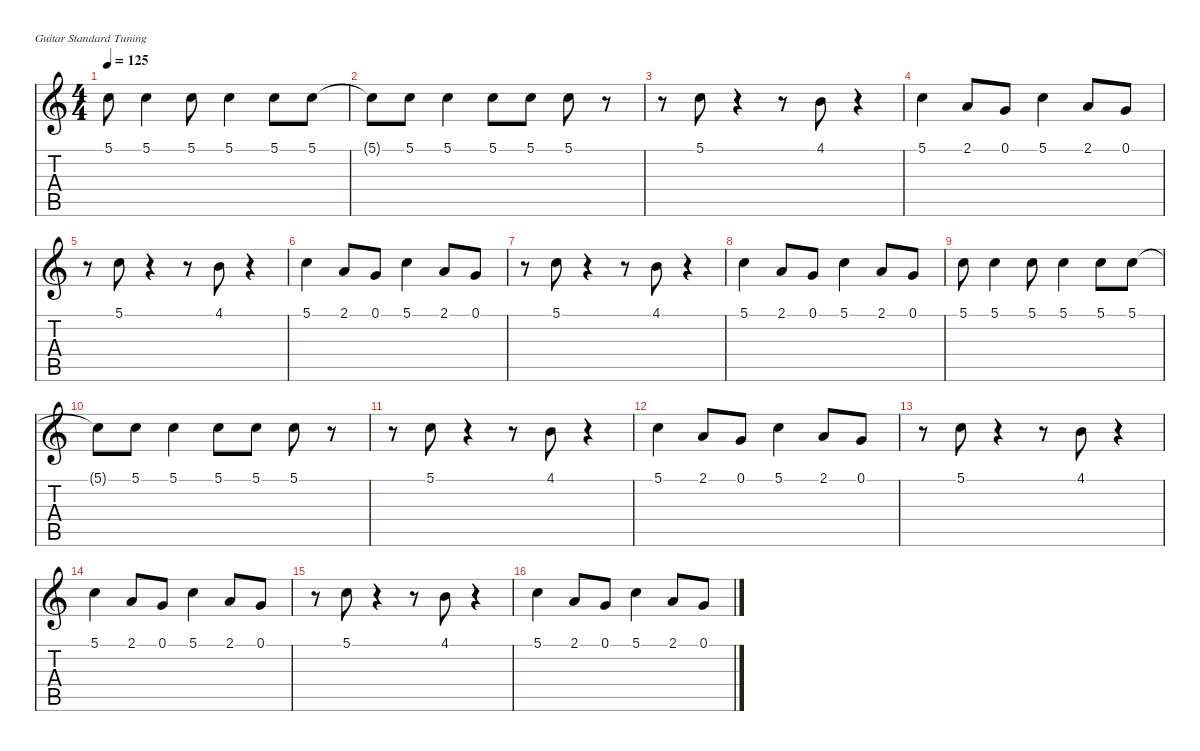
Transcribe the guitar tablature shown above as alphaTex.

\defaultSystemsLayout 4
\hideDynamics
\bracketExtendMode nobrackets
\singleTrackTrackNamePolicy hidden
\multiTrackTrackNamePolicy hidden
\otherSystemsTrackNameOrientation horizontal
\track ("Brass 1" "tpt.") {instrument brasssection}
\staff {score tabs}
\tuning (E4 B3 G3 D3 A2 E2)
\displaytranspose 3
\ts (4 4)
\tempo 125
\clef g2
\ks c
5.1.8{dy f beam Down} 5.1.4{beam Down} 5.1.8{beam Down} 5.1.4{beam Down} 5.1.8{beam Down} 5.1.8{beam Down} |
5.1{t}.8{beam Down} 5.1.8{beam Down} 5.1.4{beam Down} 5.1.8{beam Down} 5.1.8{beam Down} 5.1.8{beam Down} r.8{beam Down} |
r.8{beam Down} 5.1.8{beam Down} r.4{beam Down} r.8{beam Down} 4.1.8{beam Down} r.4{beam Down} |
5.1.4{beam Down} 2.1.8{beam Up} 0.1.8{beam Up} 5.1.4{beam Down} 2.1.8{beam Up} 0.1.8{beam Up} |
r.8{beam Down} 5.1.8{beam Down} r.4{beam Down} r.8{beam Down} 4.1.8{beam Down} r.4{beam Down} |
5.1.4{beam Down} 2.1.8{beam Up} 0.1.8{beam Up} 5.1.4{beam Down} 2.1.8{beam Up} 0.1.8{beam Up} |
r.8{beam Down} 5.1.8{beam Down} r.4{beam Down} r.8{beam Down} 4.1.8{beam Down} r.4{beam Down} |
5.1.4{beam Down} 2.1.8{beam Up} 0.1.8{beam Up} 5.1.4{beam Down} 2.1.8{beam Up} 0.1.8{beam Up} |
5.1.8{beam Down} 5.1.4{beam Down} 5.1.8{beam Down} 5.1.4{beam Down} 5.1.8{beam Down} 5.1.8{beam Down} |
5.1{t}.8{beam Down} 5.1.8{beam Down} 5.1.4{beam Down} 5.1.8{beam Down} 5.1.8{beam Down} 5.1.8{beam Down} r.8{beam Down} |
r.8{beam Down} 5.1.8{beam Down} r.4{beam Down} r.8{beam Down} 4.1.8{beam Down} r.4{beam Down} |
5.1.4{beam Down} 2.1.8{beam Up} 0.1.8{beam Up} 5.1.4{beam Down} 2.1.8{beam Up} 0.1.8{beam Up} |
r.8{beam Down} 5.1.8{beam Down} r.4{beam Down} r.8{beam Down} 4.1.8{beam Down} r.4{beam Down} |
5.1.4{beam Down} 2.1.8{beam Up} 0.1.8{beam Up} 5.1.4{beam Down} 2.1.8{beam Up} 0.1.8{beam Up} |
r.8{beam Down} 5.1.8{beam Down} r.4{beam Down} r.8{beam Down} 4.1.8{beam Down} r.4{beam Down} |
5.1.4{beam Down} 2.1.8{beam Up} 0.1.8{beam Up} 5.1.4{beam Down} 2.1.8{beam Up} 0.1.8{beam Up}
